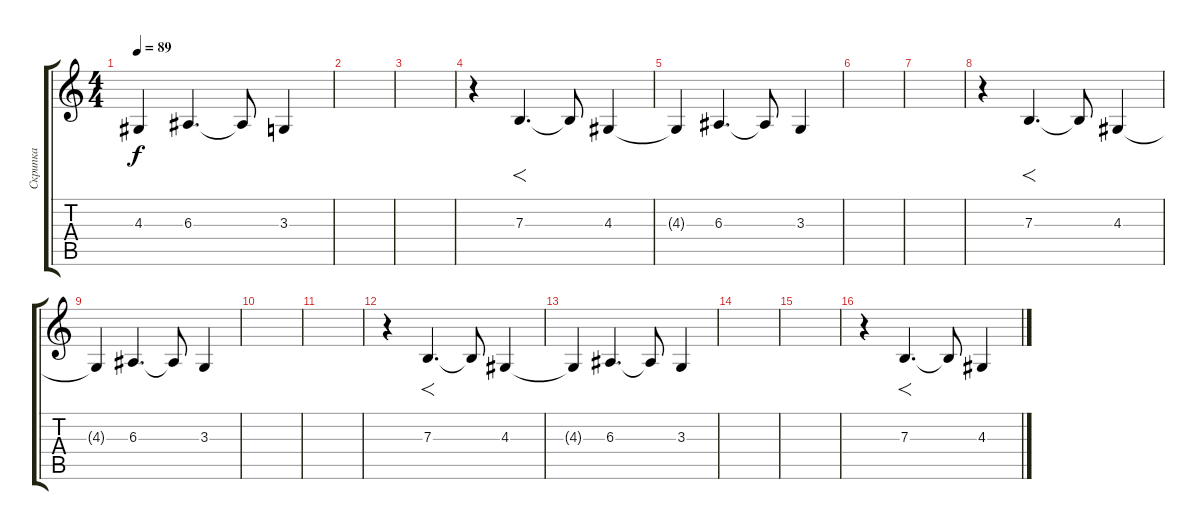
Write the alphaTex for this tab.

\track ("Скрипка" "Скрипка") {instrument stringensemble2}
\staff {score tabs}
\tuning (Db4 Ab3 E3 B2 Gb2 B1) {hide}
\ts (4 4)
\tempo 89
\clef g2
\ks c
4.3{t}.4{dy f} 6.3.4{d} 6.3{t}.8 3.3.4 |
|
|
r.4 7.3.4{f d} 7.3{t}.8 4.3.4 |
4.3{t}.4 6.3.4{d} 6.3{t}.8 3.3.4 |
|
|
r.4 7.3.4{f d} 7.3{t}.8 4.3.4 |
4.3{t}.4 6.3.4{d} 6.3{t}.8 3.3.4 |
|
|
r.4 7.3.4{f d} 7.3{t}.8 4.3.4 |
4.3{t}.4 6.3.4{d} 6.3{t}.8 3.3.4 |
|
|
r.4 7.3.4{f d} 7.3{t}.8 4.3.4
